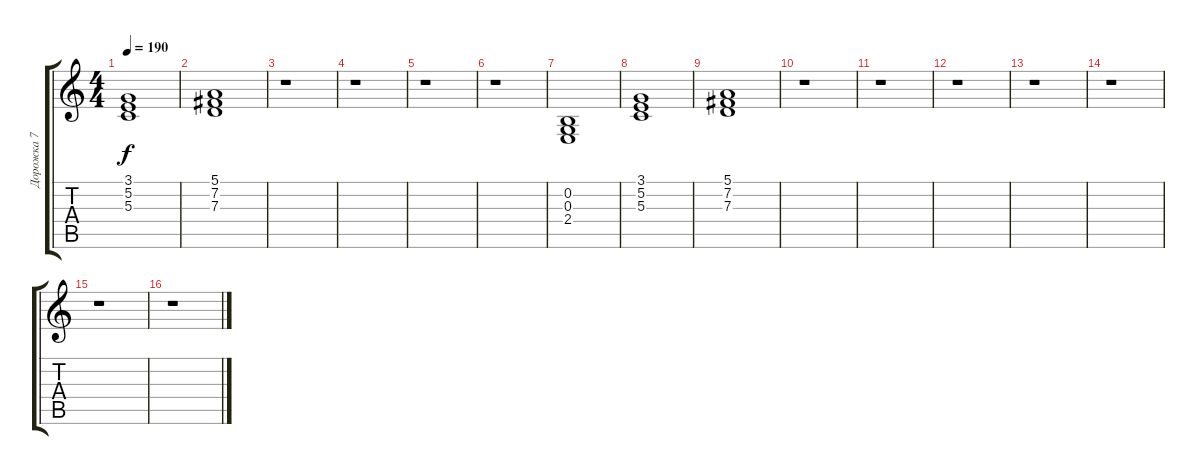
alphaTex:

\track ("Дорожка 7" "Дорожка 7") {instrument choiraahs}
\staff {score tabs}
\tuning (E4 B3 G3 D3 A2 E2) {hide}
\ts (4 4)
\tempo 190
\clef g2
\ks c
(3.1 5.2 5.3).1{dy f} |
(5.1 7.2 7.3).1 |
r.1 |
r.1 |
r.1 |
r.1 |
(0.2 0.3 2.4).1 |
(3.1 5.2 5.3).1 |
(5.1 7.2 7.3).1 |
r.1 |
r.1 |
r.1 |
r.1 |
r.1 |
r.1 |
r.1
